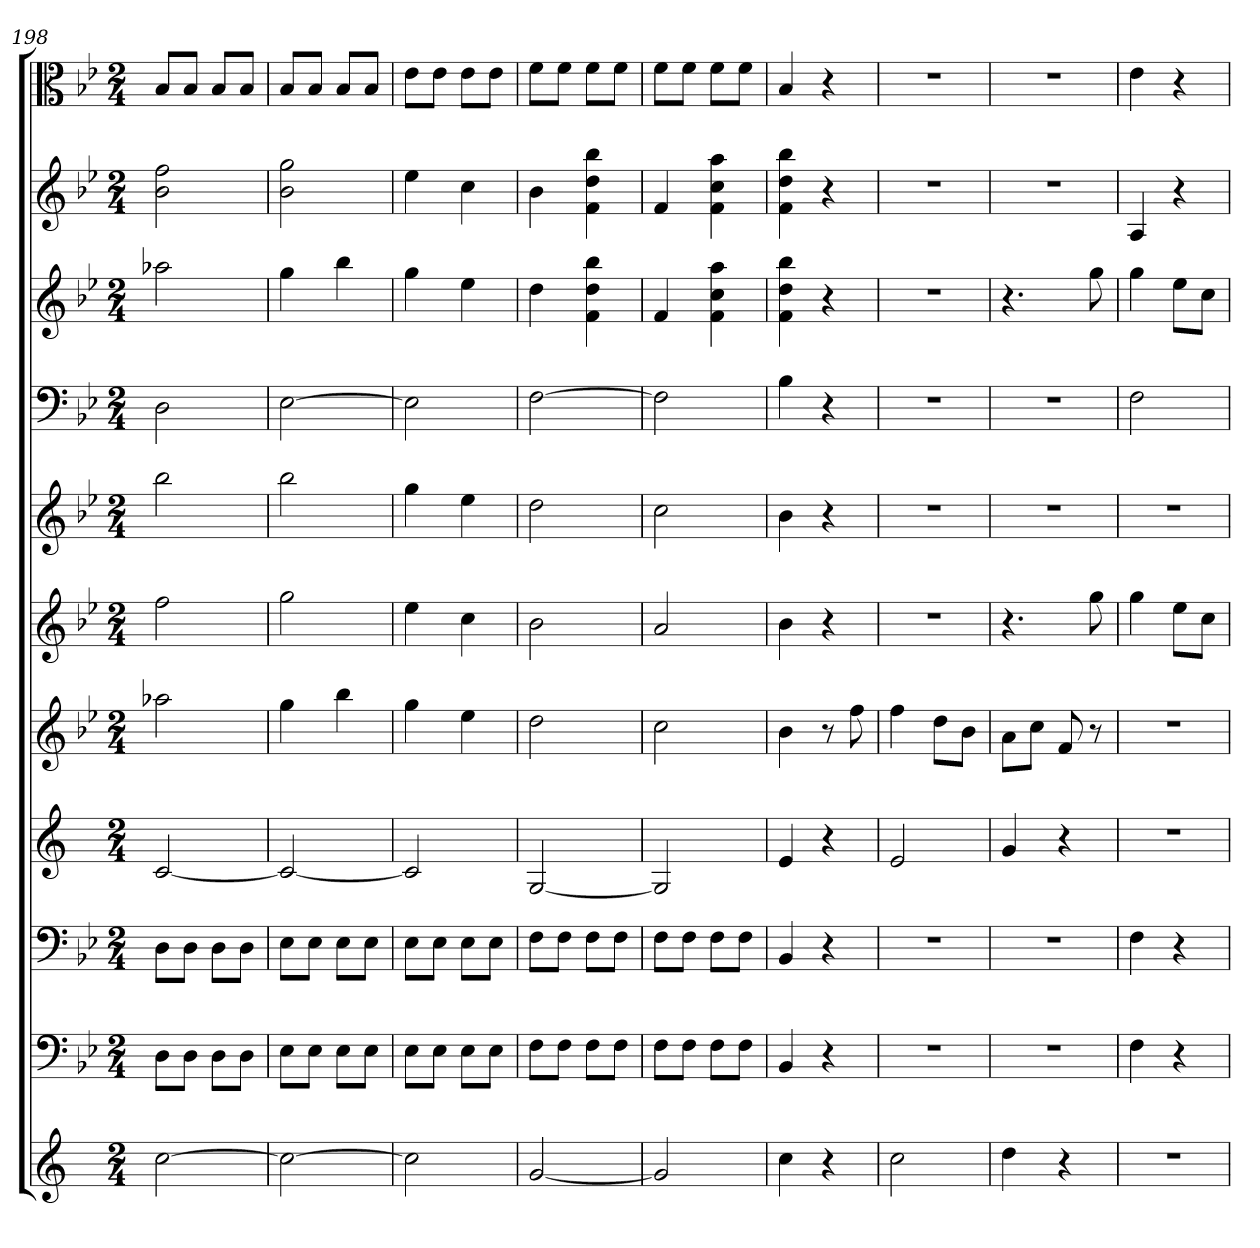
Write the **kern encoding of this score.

**kern	**kern	**kern	**kern	**kern	**kern	**kern	**kern	**kern	**kern	**kern
*part11	*part10	*part9	*part8	*part7	*part6	*part5	*part4	*part3	*part2	*part1
*staff11	*staff10	*staff9	*staff8	*staff7	*staff6	*staff5	*staff4	*staff3	*staff2	*staff1
*	*clefF4	*clefF4	*	*	*	*	*clefF4	*	*	*clefC3
*k[]	*k[b-e-]	*k[b-e-]	*k[]	*k[b-e-]	*k[b-e-]	*k[b-e-]	*k[b-e-]	*k[b-e-]	*k[b-e-]	*k[b-e-]
*M2/4	*M2/4	*M2/4	*M2/4	*M2/4	*M2/4	*M2/4	*M2/4	*M2/4	*M2/4	*M2/4
=198	=198	=198	=198	=198	=198	=198	=198	=198	=198	=198
[2cc	8D\L	8D\L	[2c	2aa-X	2ff	2bb-	2D	2aa-X	2b- 2ff	8B-/L
.	8D\J	8D\J	.	.	.	.	.	.	.	8B-/J
.	8D\L	8D\L	.	.	.	.	.	.	.	8B-/L
.	8D\J	8D\J	.	.	.	.	.	.	.	8B-/J
=199	=199	=199	=199	=199	=199	=199	=199	=199	=199	=199
2cc_	8E-\L	8E-\L	2c_	4gg	2gg	2bb-	[2E-	4gg	2b- 2gg	8B-/L
.	8E-\J	8E-\J	.	.	.	.	.	.	.	8B-/J
.	8E-\L	8E-\L	.	4bb-	.	.	.	4bb-	.	8B-/L
.	8E-\J	8E-\J	.	.	.	.	.	.	.	8B-/J
=200	=200	=200	=200	=200	=200	=200	=200	=200	=200	=200
2cc]	8E-\L	8E-\L	2c]	4gg	4ee-	4gg	2E-]	4gg	4ee-	8e-\L
.	8E-\J	8E-\J	.	.	.	.	.	.	.	8e-\J
.	8E-\L	8E-\L	.	4ee-	4cc	4ee-	.	4ee-	4cc	8e-\L
.	8E-\J	8E-\J	.	.	.	.	.	.	.	8e-\J
=201	=201	=201	=201	=201	=201	=201	=201	=201	=201	=201
[2g	8F\L	8F\L	[2G	2dd	2b-	2dd	[2F	4dd	4b-	8f\L
.	8F\J	8F\J	.	.	.	.	.	.	.	8f\J
.	8F\L	8F\L	.	.	.	.	.	4f 4dd 4bb-	4f 4dd 4bb-	8f\L
.	8F\J	8F\J	.	.	.	.	.	.	.	8f\J
=202	=202	=202	=202	=202	=202	=202	=202	=202	=202	=202
2g]	8F\L	8F\L	2G]	2cc	2a	2cc	2F]	4f	4f	8f\L
.	8F\J	8F\J	.	.	.	.	.	.	.	8f\J
.	8F\L	8F\L	.	.	.	.	.	4f 4cc 4aa	4f 4cc 4aa	8f\L
.	8F\J	8F\J	.	.	.	.	.	.	.	8f\J
=203	=203	=203	=203	=203	=203	=203	=203	=203	=203	=203
4cc	4BB-	4BB-	4e	4b-	4b-	4b-	4B-	4f 4dd 4bb-	4f 4dd 4bb-	4B-
4r	4r	4r	4r	8r	4r	4r	4r	4r	4r	4r
.	.	.	.	8ff	.	.	.	.	.	.
=204	=204	=204	=204	=204	=204	=204	=204	=204	=204	=204
2cc	2r	2r	2e	4ff	2r	2r	2r	2r	2r	2r
.	.	.	.	8ddL	.	.	.	.	.	.
.	.	.	.	8b-J	.	.	.	.	.	.
=205	=205	=205	=205	=205	=205	=205	=205	=205	=205	=205
4dd	2r	2r	4g	8aL	4.r	2r	2r	4.r	2r	2r
.	.	.	.	8ccJ	.	.	.	.	.	.
4r	.	.	4r	8f	.	.	.	.	.	.
.	.	.	.	8r	8gg	.	.	8gg	.	.
=206	=206	=206	=206	=206	=206	=206	=206	=206	=206	=206
2r	4F	4F	2r	2r	4gg	2r	2F	4gg	4A	4e-
.	4r	4r	.	.	8ee-L	.	.	8ee-L	4r	4r
.	.	.	.	.	8ccJ	.	.	8ccJ	.	.
=	=	=	=	=	=	=	=	=	=	=
*-	*-	*-	*-	*-	*-	*-	*-	*-	*-	*-
